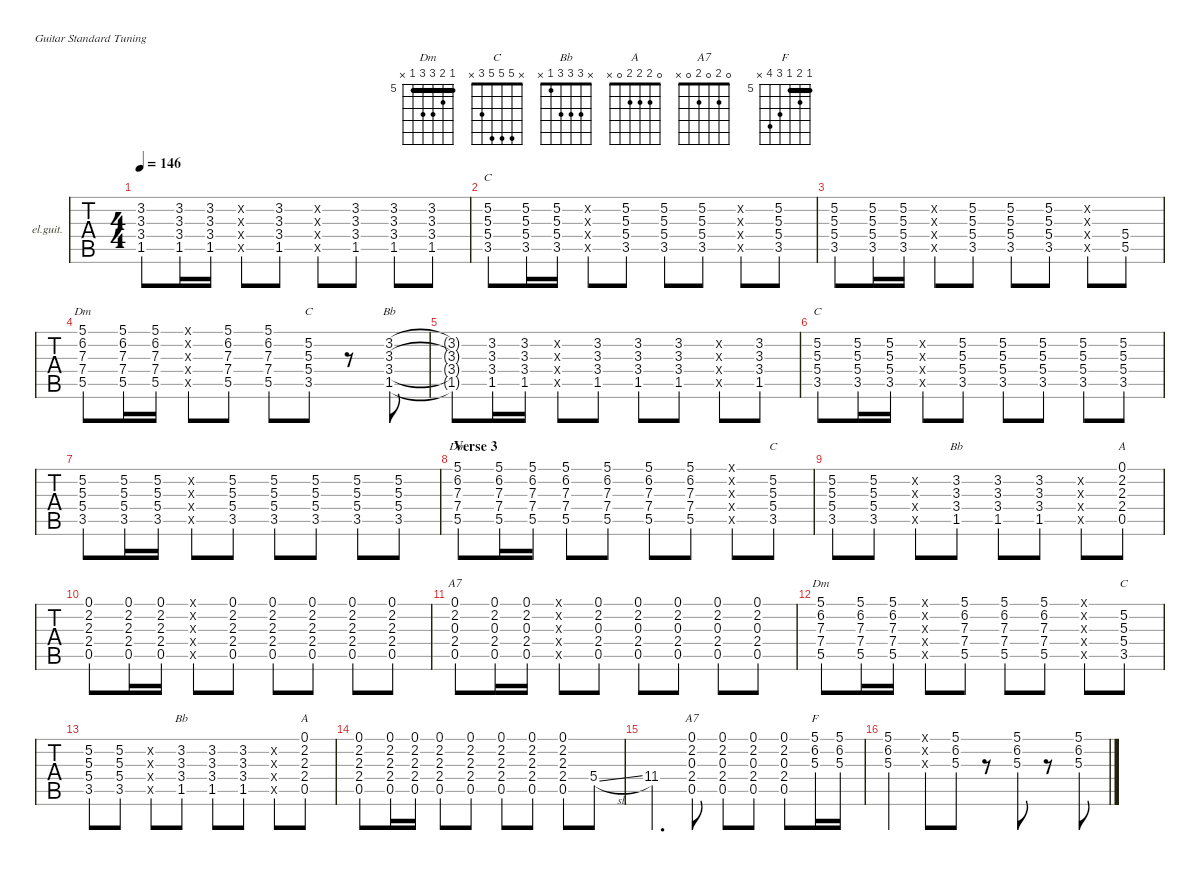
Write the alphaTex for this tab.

\hideDynamics
\bracketExtendMode nobrackets
\firstSystemTrackNameOrientation horizontal
\otherSystemsTrackNameOrientation horizontal
\track ("David - Strat" "el.guit.") {instrument electricguitarclean}
\staff {tabs}
\tuning (E4 B3 G3 D3 A2 E2)
\chord ("Dm" 5 6 7 7 5 x) {firstfret 5 showfingering false barre 5}
\chord ("C" x 5 5 5 3 x) {showfingering false}
\chord ("Bb" x 3 3 3 1 x) {showfingering false}
\chord ("A" 0 2 2 2 0 x) {showfingering false}
\chord ("A7" 0 2 0 2 0 x) {showfingering false}
\chord ("F" 5 6 5 7 8 x) {firstfret 5 barre 5}
\ts (4 4)
\tempo 146
\clef g2
\ks dminor
(1.5{t acc b} 3.4{t acc forcenatural} 3.2{t acc forcenatural} 3.3{t acc b}).8{dy ff} (1.5{acc b} 3.4{acc forcenatural} 3.2{acc forcenatural} 3.3{acc b}).16 (1.5{acc b} 3.4{acc forcenatural} 3.2{acc forcenatural} 3.3{acc b}).16 (1.5{x acc b} 3.4{x acc forcenatural} 3.2{x acc forcenatural} 3.3{x acc b}).8 (1.5{acc b} 3.4{acc forcenatural} 3.2{acc forcenatural} 3.3{acc b}).8 (1.5{x acc b} 3.4{x acc forcenatural} 3.2{x acc forcenatural} 3.3{x acc b}).8 (1.5{acc b} 3.4{acc forcenatural} 3.2{acc forcenatural} 3.3{acc b}).8 (1.5{acc b} 3.4{acc forcenatural} 3.2{acc forcenatural} 3.3{acc b}).8 (1.5{acc b} 3.4{acc forcenatural} 3.2{acc forcenatural} 3.3{acc b}).8 |
(3.5{acc forcenatural} 5.4{acc forcenatural} 5.3{acc forcenatural} 5.2{acc forcenatural}).8{ch "C" beam Up} (3.5{acc forcenatural} 5.4{acc forcenatural} 5.3{acc forcenatural} 5.2{acc forcenatural}).16{beam Up} (3.5{acc forcenatural} 5.4{acc forcenatural} 5.3{acc forcenatural} 5.2{acc forcenatural}).16{beam Up} (3.5{st x acc forcenatural} 5.4{st x acc forcenatural} 5.3{st x acc forcenatural} 5.2{st x acc forcenatural}).8{beam Up} (3.5{acc forcenatural} 5.4{acc forcenatural} 5.3{acc forcenatural} 5.2{acc forcenatural}).8{beam Up} (3.5{acc forcenatural} 5.4{acc forcenatural} 5.3{acc forcenatural} 5.2{acc forcenatural}).8{beam Up} (3.5{acc forcenatural} 5.4{acc forcenatural} 5.3{acc forcenatural} 5.2{acc forcenatural}).8{beam Up} (3.5{x acc forcenatural} 5.4{x acc forcenatural} 5.3{x acc forcenatural} 5.2{x acc forcenatural}).8{beam Up} (3.5{acc forcenatural} 5.4{acc forcenatural} 5.3{acc forcenatural} 5.2{acc forcenatural}).8{beam Up} |
(3.5{acc forcenatural} 5.4{acc forcenatural} 5.3{acc forcenatural} 5.2{acc forcenatural}).8{beam Up} (3.5{acc forcenatural} 5.4{acc forcenatural} 5.3{acc forcenatural} 5.2{acc forcenatural}).16{beam Up} (3.5{acc forcenatural} 5.4{acc forcenatural} 5.3{acc forcenatural} 5.2{acc forcenatural}).16{beam Up} (3.5{st x acc forcenatural} 5.4{st x acc forcenatural} 5.3{st x acc forcenatural} 5.2{st x acc forcenatural}).8{beam Up} (3.5{acc forcenatural} 5.4{acc forcenatural} 5.3{acc forcenatural} 5.2{acc forcenatural}).8{beam Up} (3.5{acc forcenatural} 5.4{acc forcenatural} 5.3{acc forcenatural} 5.2{acc forcenatural}).8{beam Up} (3.5{acc forcenatural} 5.4{acc forcenatural} 5.3{acc forcenatural} 5.2{acc forcenatural}).8{beam Up} (3.5{x acc forcenatural} 5.4{x acc forcenatural} 5.3{x acc forcenatural} 5.2{x acc forcenatural}).8{beam Up} (5.5{acc forcenatural} 5.4{acc forcenatural}).8{beam Up} |
(5.5{acc forcenatural} 7.4{acc forcenatural} 7.3{acc forcenatural} 6.2{acc forcenatural} 5.1{acc forcenatural}).8{ch "Dm" beam Down} (5.5{acc forcenatural} 7.4{acc forcenatural} 7.3{acc forcenatural} 6.2{acc forcenatural} 5.1{acc forcenatural}).16{beam Down} (5.5{acc forcenatural} 7.4{acc forcenatural} 7.3{acc forcenatural} 6.2{acc forcenatural} 5.1{acc forcenatural}).16{beam Down} (5.5{st x acc forcenatural} 7.4{st x acc forcenatural} 7.3{st x acc forcenatural} 6.2{st x acc forcenatural} 5.1{st x acc forcenatural}).8{beam Down} (5.5{acc forcenatural} 7.4{acc forcenatural} 7.3{acc forcenatural} 6.2{acc forcenatural} 5.1{acc forcenatural}).8{beam Down} (5.5{acc forcenatural} 7.4{acc forcenatural} 7.3{acc forcenatural} 6.2{acc forcenatural} 5.1{acc forcenatural}).8{beam Up} (3.5{acc forcenatural} 5.4{acc forcenatural} 5.3{acc forcenatural} 5.2{acc forcenatural}).8{ch "C" beam Up} r.8{beam Up} (1.5{acc b} 3.4{acc forcenatural} 3.2{acc forcenatural} 3.3{acc b}).8{ch "Bb"} |
(1.5{t acc b} 3.4{t acc forcenatural} 3.2{t acc forcenatural} 3.3{t acc b}).8 (1.5{acc b} 3.4{acc forcenatural} 3.2{acc forcenatural} 3.3{acc b}).16 (1.5{acc b} 3.4{acc forcenatural} 3.2{acc forcenatural} 3.3{acc b}).16 (1.5{x acc b} 3.4{x acc forcenatural} 3.2{x acc forcenatural} 3.3{x acc b}).8 (1.5{acc b} 3.4{acc forcenatural} 3.2{acc forcenatural} 3.3{acc b}).8 (1.5{acc b} 3.4{acc forcenatural} 3.2{acc forcenatural} 3.3{acc b}).8 (1.5{acc b} 3.4{acc forcenatural} 3.2{acc forcenatural} 3.3{acc b}).8 (1.5{x acc b} 3.4{x acc forcenatural} 3.2{x acc forcenatural} 3.3{x acc b}).8 (1.5{acc b} 3.4{acc forcenatural} 3.2{acc forcenatural} 3.3{acc b}).8 |
(3.5{acc forcenatural} 5.4{acc forcenatural} 5.3{acc forcenatural} 5.2{acc forcenatural}).8{ch "C" beam Up} (3.5{acc forcenatural} 5.4{acc forcenatural} 5.3{acc forcenatural} 5.2{acc forcenatural}).16{beam Up} (3.5{acc forcenatural} 5.4{acc forcenatural} 5.3{acc forcenatural} 5.2{acc forcenatural}).16{beam Up} (3.5{st x acc forcenatural} 5.4{st x acc forcenatural} 5.3{st x acc forcenatural} 5.2{st x acc forcenatural}).8{beam Up} (3.5{acc forcenatural} 5.4{acc forcenatural} 5.3{acc forcenatural} 5.2{acc forcenatural}).8{beam Up} (3.5{acc forcenatural} 5.4{acc forcenatural} 5.3{acc forcenatural} 5.2{acc forcenatural}).8{beam Up} (3.5{acc forcenatural} 5.4{acc forcenatural} 5.3{acc forcenatural} 5.2{acc forcenatural}).8{beam Up} (3.5{acc forcenatural} 5.4{acc forcenatural} 5.3{acc forcenatural} 5.2{acc forcenatural}).8{beam Up} (3.5{acc forcenatural} 5.4{acc forcenatural} 5.3{acc forcenatural} 5.2{acc forcenatural}).8{beam Up} |
\scale
1.15099 (3.5{acc forcenatural} 5.4{acc forcenatural} 5.3{acc forcenatural} 5.2{acc forcenatural}).8{beam Up} (3.5{acc forcenatural} 5.4{acc forcenatural} 5.3{acc forcenatural} 5.2{acc forcenatural}).16{beam Up} (3.5{acc forcenatural} 5.4{acc forcenatural} 5.3{acc forcenatural} 5.2{acc forcenatural}).16{beam Up} (3.5{st x acc forcenatural} 5.4{st x acc forcenatural} 5.3{st x acc forcenatural} 5.2{st x acc forcenatural}).8{beam Up} (3.5{acc forcenatural} 5.4{acc forcenatural} 5.3{acc forcenatural} 5.2{acc forcenatural}).8{beam Up} (3.5{acc forcenatural} 5.4{acc forcenatural} 5.3{acc forcenatural} 5.2{acc forcenatural}).8{beam Up} (3.5{acc forcenatural} 5.4{acc forcenatural} 5.3{acc forcenatural} 5.2{acc forcenatural}).8{beam Up} (3.5{acc forcenatural} 5.4{acc forcenatural} 5.3{acc forcenatural} 5.2{acc forcenatural}).8{beam Up} (3.5{acc forcenatural} 5.4{acc forcenatural} 5.3{acc forcenatural} 5.2{acc forcenatural}).8{beam Up} |
\section ("" "Verse 3")
\scale
0.960885 (5.1{acc forcenatural} 6.2{acc forcenatural} 7.3{acc forcenatural} 7.4{acc forcenatural} 5.5{acc forcenatural}).8{ch "Dm" dy f beam Down} (5.1{acc forcenatural} 6.2{acc forcenatural} 7.3{acc forcenatural} 7.4{acc forcenatural} 5.5{acc forcenatural}).16{beam Down} (5.1{acc forcenatural} 6.2{acc forcenatural} 7.3{acc forcenatural} 7.4{acc forcenatural} 5.5{acc forcenatural}).16{beam Down} (5.1{st acc forcenatural} 6.2{st acc forcenatural} 7.3{st acc forcenatural} 7.4{st acc forcenatural} 5.5{st acc forcenatural}).8{beam Down} (5.1{acc forcenatural} 6.2{acc forcenatural} 7.3{acc forcenatural} 7.4{acc forcenatural} 5.5{acc forcenatural}).8{beam Down} (5.1{acc forcenatural} 6.2{acc forcenatural} 7.3{acc forcenatural} 7.4{acc forcenatural} 5.5{acc forcenatural}).8{beam Down} (5.1{acc forcenatural} 6.2{acc forcenatural} 7.3{acc forcenatural} 7.4{acc forcenatural} 5.5{acc forcenatural}).8{beam Down} (5.1{x acc forcenatural} 6.2{x acc forcenatural} 7.3{x acc forcenatural} 7.4{x acc forcenatural} 5.5{x acc forcenatural}).8{beam Up} (5.2{acc forcenatural} 5.3{acc forcenatural} 5.4{acc forcenatural} 3.5{acc forcenatural}).8{ch "C" beam Up} |
\scale
0.888129 (5.2{acc forcenatural} 5.3{acc forcenatural} 5.4{acc forcenatural} 3.5{acc forcenatural}).8{beam Up} (5.2{acc forcenatural} 5.3{acc forcenatural} 5.4{acc forcenatural} 3.5{acc forcenatural}).8{beam Up} (5.2{x acc forcenatural} 5.3{x acc forcenatural} 5.4{x acc forcenatural} 3.5{x acc forcenatural}).8{beam Up} (3.2{acc forcenatural} 3.3{acc b} 3.4{acc forcenatural} 1.5{acc b}).8{ch "Bb"} (3.2{acc forcenatural} 3.3{acc b} 3.4{acc forcenatural} 1.5{acc b}).8 (3.2{acc forcenatural} 3.3{acc b} 3.4{acc forcenatural} 1.5{acc b}).8 (3.2{x acc forcenatural} 3.3{x acc b} 3.4{x acc forcenatural} 1.5{x acc b}).8 (0.1{acc forcenatural} 2.2{acc b} 2.3{acc forcenatural} 2.4{acc forcenatural} 0.5{acc forcenatural}).8{ch "A"} |
\scale
1.18226 (0.1{acc forcenatural} 2.2{acc b} 2.3{acc forcenatural} 2.4{acc forcenatural} 0.5{acc forcenatural}).8{dy ff} (0.1{acc forcenatural} 2.2{acc b} 2.3{acc forcenatural} 2.4{acc forcenatural} 0.5{acc forcenatural}).16 (0.1{acc forcenatural} 2.2{acc b} 2.3{acc forcenatural} 2.4{acc forcenatural} 0.5{acc forcenatural}).16 (0.1{x acc forcenatural} 2.2{x acc b} 2.3{x acc forcenatural} 2.4{x acc forcenatural} 0.5{x acc forcenatural}).8 (0.1{acc forcenatural} 2.2{acc b} 2.3{acc forcenatural} 2.4{acc forcenatural} 0.5{acc forcenatural}).8 (0.1{acc forcenatural} 2.2{acc b} 2.3{acc forcenatural} 2.4{acc forcenatural} 0.5{acc forcenatural}).8 (0.1{acc forcenatural} 2.2{acc b} 2.3{acc forcenatural} 2.4{acc forcenatural} 0.5{acc forcenatural}).8 (0.1{acc forcenatural} 2.2{acc b} 2.3{acc forcenatural} 2.4{acc forcenatural} 0.5{acc forcenatural}).8 (0.1{acc forcenatural} 2.2{acc b} 2.3{acc forcenatural} 2.4{acc forcenatural} 0.5{acc forcenatural}).8 |
\scale
0.638678 (0.5{acc forcenatural} 2.4{acc forcenatural} 0.3{acc forcenatural} 2.2{acc b} 0.1{acc forcenatural}).8{ch "A7"} (0.5{acc forcenatural} 2.4{acc forcenatural} 0.3{acc forcenatural} 2.2{acc b} 0.1{acc forcenatural}).16 (0.5{acc forcenatural} 2.4{acc forcenatural} 0.3{acc forcenatural} 2.2{acc b} 0.1{acc forcenatural}).16 (0.5{x acc forcenatural} 2.4{x acc forcenatural} 0.3{x acc forcenatural} 2.2{x acc b} 0.1{x acc forcenatural}).8 (0.5{acc forcenatural} 2.4{acc forcenatural} 0.3{acc forcenatural} 2.2{acc b} 0.1{acc forcenatural}).8 (0.5{acc forcenatural} 2.4{acc forcenatural} 0.3{acc forcenatural} 2.2{acc b} 0.1{acc forcenatural}).8 (0.5{acc forcenatural} 2.4{acc forcenatural} 0.3{acc forcenatural} 2.2{acc b} 0.1{acc forcenatural}).8 (0.5{acc forcenatural} 2.4{acc forcenatural} 0.3{acc forcenatural} 2.2{acc b} 0.1{acc forcenatural}).8 (0.5{acc forcenatural} 2.4{acc forcenatural} 0.3{acc forcenatural} 2.2{acc b} 0.1{acc forcenatural}).8 |
\scale
1.17906 (5.1{acc forcenatural} 6.2{acc forcenatural} 7.3{acc forcenatural} 7.4{acc forcenatural} 5.5{acc forcenatural}).8{ch "Dm" dy f beam Down} (5.1{acc forcenatural} 6.2{acc forcenatural} 7.3{acc forcenatural} 7.4{acc forcenatural} 5.5{acc forcenatural}).16{beam Down} (5.1{acc forcenatural} 6.2{acc forcenatural} 7.3{acc forcenatural} 7.4{acc forcenatural} 5.5{acc forcenatural}).16{beam Down} (5.1{st x acc forcenatural} 6.2{st x acc forcenatural} 7.3{st x acc forcenatural} 7.4{st x acc forcenatural} 5.5{st x acc forcenatural}).8{beam Down} (5.1{acc forcenatural} 6.2{acc forcenatural} 7.3{acc forcenatural} 7.4{acc forcenatural} 5.5{acc forcenatural}).8{beam Down} (5.1{acc forcenatural} 6.2{acc forcenatural} 7.3{acc forcenatural} 7.4{acc forcenatural} 5.5{acc forcenatural}).8{beam Down} (5.1{acc forcenatural} 6.2{acc forcenatural} 7.3{acc forcenatural} 7.4{acc forcenatural} 5.5{acc forcenatural}).8{beam Down} (5.1{x acc forcenatural} 6.2{x acc forcenatural} 7.3{x acc forcenatural} 7.4{x acc forcenatural} 5.5{x acc forcenatural}).8{beam Up} (5.2{acc forcenatural} 5.3{acc forcenatural} 5.4{acc forcenatural} 3.5{acc forcenatural}).8{ch "C" beam Up} |
\scale
1.06476 (5.2{acc forcenatural} 5.3{acc forcenatural} 5.4{acc forcenatural} 3.5{acc forcenatural}).8{beam Up} (5.2{acc forcenatural} 5.3{acc forcenatural} 5.4{acc forcenatural} 3.5{acc forcenatural}).8{beam Up} (5.2{x acc forcenatural} 5.3{x acc forcenatural} 5.4{x acc forcenatural} 3.5{x acc forcenatural}).8{beam Up} (3.2{acc forcenatural} 3.3{acc b} 3.4{acc forcenatural} 1.5{acc b}).8{ch "Bb"} (3.2{acc forcenatural} 3.3{acc b} 3.4{acc forcenatural} 1.5{acc b}).8 (3.2{acc forcenatural} 3.3{acc b} 3.4{acc forcenatural} 1.5{acc b}).8 (3.2{x acc forcenatural} 3.3{x acc b} 3.4{x acc forcenatural} 1.5{x acc b}).8 (0.1{acc forcenatural} 2.2{acc b} 2.3{acc forcenatural} 2.4{acc forcenatural} 0.5{acc forcenatural}).8{ch "A"} |
\scale
1.14736 (0.1{acc forcenatural} 2.2{acc b} 2.3{acc forcenatural} 2.4{acc forcenatural} 0.5{acc forcenatural}).8{dy ff} (0.1{acc forcenatural} 2.2{acc b} 2.3{acc forcenatural} 2.4{acc forcenatural} 0.5{acc forcenatural}).16 (0.1{acc forcenatural} 2.2{acc b} 2.3{acc forcenatural} 2.4{acc forcenatural} 0.5{acc forcenatural}).16 (0.1{st acc forcenatural} 2.2{st acc b} 2.3{st acc forcenatural} 2.4{st acc forcenatural} 0.5{st acc forcenatural}).8 (0.1{acc forcenatural} 2.2{acc b} 2.3{acc forcenatural} 2.4{acc forcenatural} 0.5{acc forcenatural}).8 (0.1{acc forcenatural} 2.2{acc b} 2.3{acc forcenatural} 2.4{acc forcenatural} 0.5{acc forcenatural}).8 (0.1{acc forcenatural} 2.2{acc b} 2.3{acc forcenatural} 2.4{acc forcenatural} 0.5{acc forcenatural}).8 (0.1{st acc forcenatural} 2.2{st acc b} 2.3{st acc forcenatural} 2.4{st acc forcenatural} 0.5{st acc forcenatural}).8 5.4{sl acc forcenatural}.8{beam Up} |
\scale
0.78788 11.4{acc b}.4{d} (0.5{acc forcenatural} 2.4{acc forcenatural} 0.3{acc forcenatural} 2.2{acc b} 0.1{acc forcenatural}).8{ch "A7"} (0.5{acc forcenatural} 2.4{acc forcenatural} 0.3{acc forcenatural} 2.2{acc b} 0.1{acc forcenatural}).8 (0.5{acc forcenatural} 2.4{acc forcenatural} 0.3{acc forcenatural} 2.2{acc b} 0.1{acc forcenatural}).8 (0.5{acc forcenatural} 2.4{acc forcenatural} 0.3{acc forcenatural} 2.2{acc b} 0.1{acc forcenatural}).8 (5.3{acc forcenatural} 6.2{acc forcenatural} 5.1{acc forcenatural}).16{ch "F" dy f beam Up} (5.1{acc forcenatural} 6.2{acc forcenatural} 5.3{acc forcenatural}).16{beam Up} |
\scale
0.941843 (5.1{acc forcenatural} 6.2{acc forcenatural} 5.3{acc forcenatural}).4{beam Down} (1.1{x acc forcenatural} 1.2{x acc forcenatural} 2.3{x acc forcenatural}).8{beam Down} (5.1{acc forcenatural} 6.2{acc forcenatural} 5.3{acc forcenatural}).8{beam Down} r.8{beam Down} (5.1{acc forcenatural} 6.2{acc forcenatural} 5.3{acc forcenatural}).8{beam Down} r.8{beam Down} (5.1{acc forcenatural} 6.2{acc forcenatural} 5.3{acc forcenatural}).8{beam Down}
